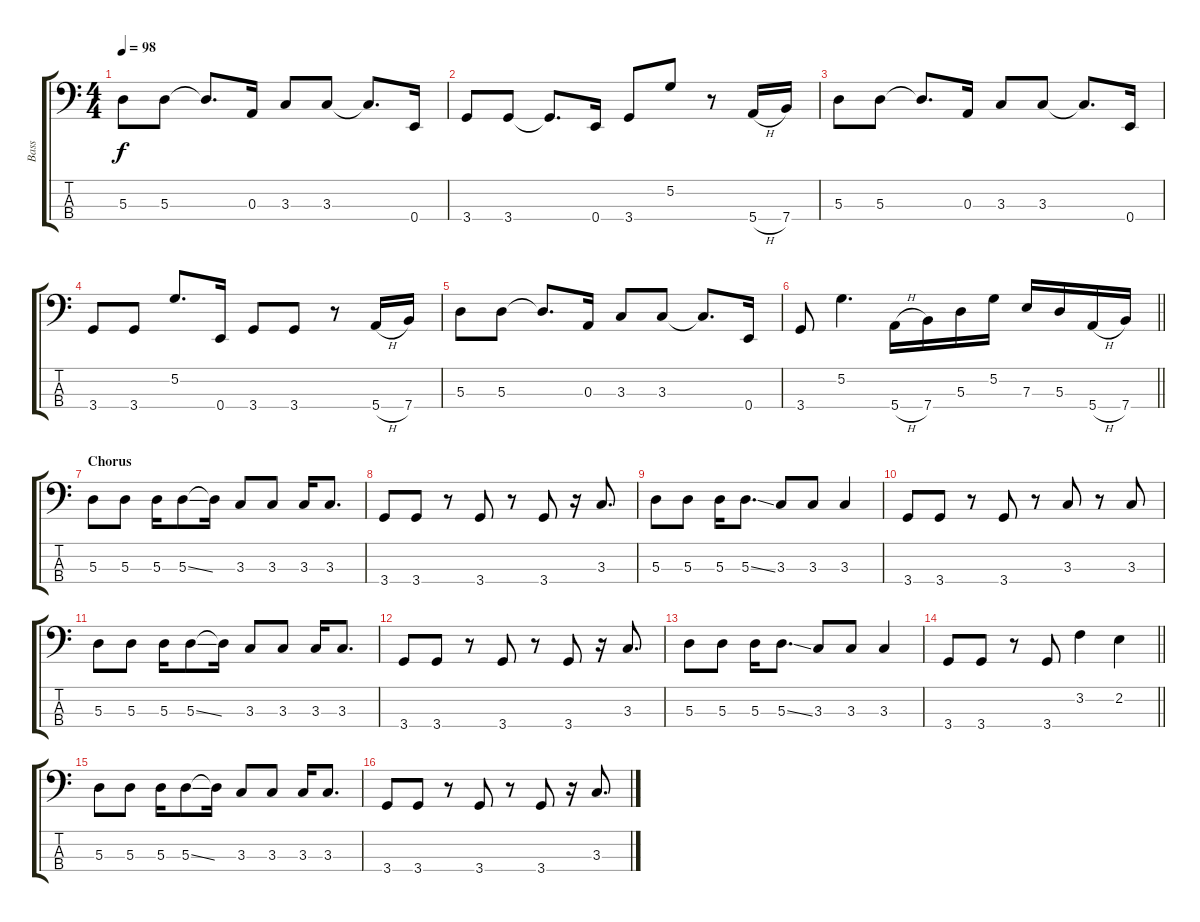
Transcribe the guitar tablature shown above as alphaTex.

\track ("Bass" "Bass") {instrument electricbassfinger}
\staff {score tabs}
\tuning (G2 D2 A1 E1) {hide}
\ts (4 4)
\tempo 98
\clef f4
\ks c
5.3.8{dy f} 5.3.8 5.3{t}.8{d} 0.3.16 3.3.8 3.3.8 3.3{t}.8{d} 0.4.16 |
3.4.8 3.4.8 3.4{t}.8{d} 0.4.16 3.4.8 5.2.8 r.8 5.4{h}.16 7.4.16 |
5.3.8 5.3.8 5.3{t}.8{d} 0.3.16 3.3.8 3.3.8 3.3{t}.8{d} 0.4.16 |
3.4.8 3.4.8 5.2.8{d} 0.4.16 3.4.8 3.4.8 r.8 5.4{h}.16 7.4.16 |
5.3.8 5.3.8 5.3{t}.8{d} 0.3.16 3.3.8 3.3.8 3.3{t}.8{d} 0.4.16 |
\barLineRight lightlight
3.4.8 5.2.4{d} 5.4{h}.16 7.4.16 5.3.16 5.2.16 7.3.16 5.3.16 5.4{h}.16 7.4.16 |
\section ("" "Chorus")
5.3.8 5.3.8 5.3.16 5.3{ss}.8 5.3{t}.16 3.3.8 3.3.8 3.3.16 3.3.8{d} |
3.4.8 3.4.8 r.8 3.4.8 r.8 3.4.8 r.16 3.3.8{d} |
5.3.8 5.3.8 5.3.16 5.3{ss}.8{d} 3.3.8 3.3.8 3.3.4 |
3.4.8 3.4.8 r.8 3.4.8 r.8 3.3.8 r.8 3.3.8 |
5.3.8 5.3.8 5.3.16 5.3{ss}.8 5.3{t}.16 3.3.8 3.3.8 3.3.16 3.3.8{d} |
3.4.8 3.4.8 r.8 3.4.8 r.8 3.4.8 r.16 3.3.8{d} |
5.3.8 5.3.8 5.3.16 5.3{ss}.8{d} 3.3.8 3.3.8 3.3.4 |
\barLineRight lightlight
3.4.8 3.4.8 r.8 3.4.8 3.2.4 2.2.4 |
5.3.8 5.3.8 5.3.16 5.3{ss}.8 5.3{t}.16 3.3.8 3.3.8 3.3.16 3.3.8{d} |
3.4.8 3.4.8 r.8 3.4.8 r.8 3.4.8 r.16 3.3.8{d}
